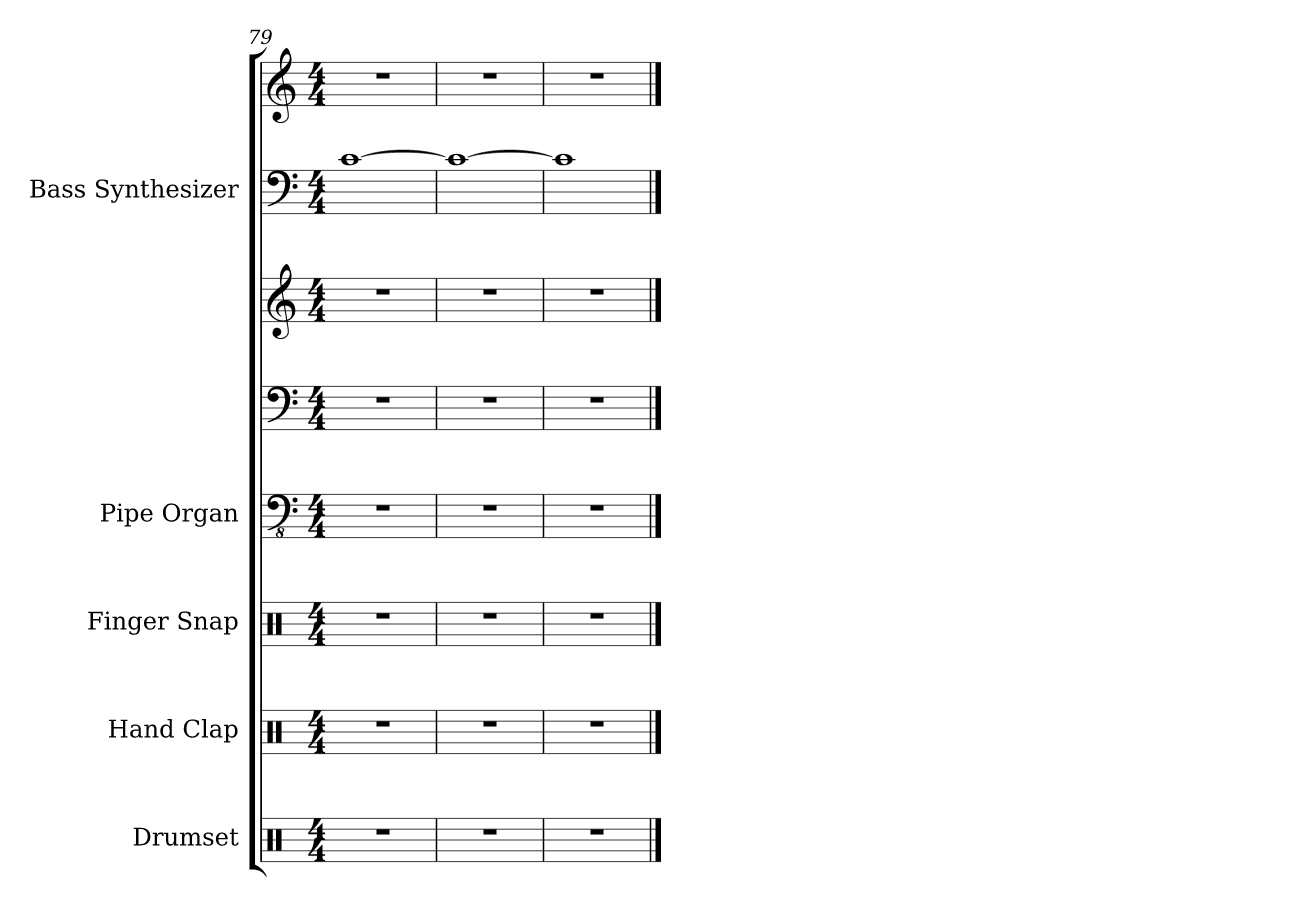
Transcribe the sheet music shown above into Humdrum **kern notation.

**kern	**kern	**kern	**kern	**kern	**kern	**kern	**kern
*part5	*part4	*part3	*part2	*part2	*part2	*part1	*part1
*staff8	*staff7	*staff6	*staff5	*staff4	*staff3	*staff2	*staff1
*I"Drumset	*I"Hand Clap	*I"Finger Snap	*I"Pipe Organ	*	*	*I"Bass Synthesizer	*
*I'D. Set	*I'Hd. Clp.	*I'Fi. Sna.	*I'Org.	*	*	*I'Synth.	*
*clefX	*clefX	*clefX	*clefFv4	*clefF4	*clefG2	*clefF4	*clefG2
*	*	*	*ITrd7c12	*ITrd7c12	*ITrd7c12	*	*
*k[]	*k[]	*k[]	*k[]	*k[]	*k[]	*k[]	*k[]
*M4/4	*M4/4	*M4/4	*M4/4	*M4/4	*M4/4	*M4/4	*M4/4
=79	=79	=79	=79	=79	=79	=79	=79
1r	1r	1r	1r	1r	1r	[1c	1r
=80	=80	=80	=80	=80	=80	=80	=80
1r	1r	1r	1r	1r	1r	1c_	1r
=81	=81	=81	=81	=81	=81	=81	=81
1r	1r	1r	1r	1r	1r	1c]	1r
==	==	==	==	==	==	==	==
*-	*-	*-	*-	*-	*-	*-	*-
